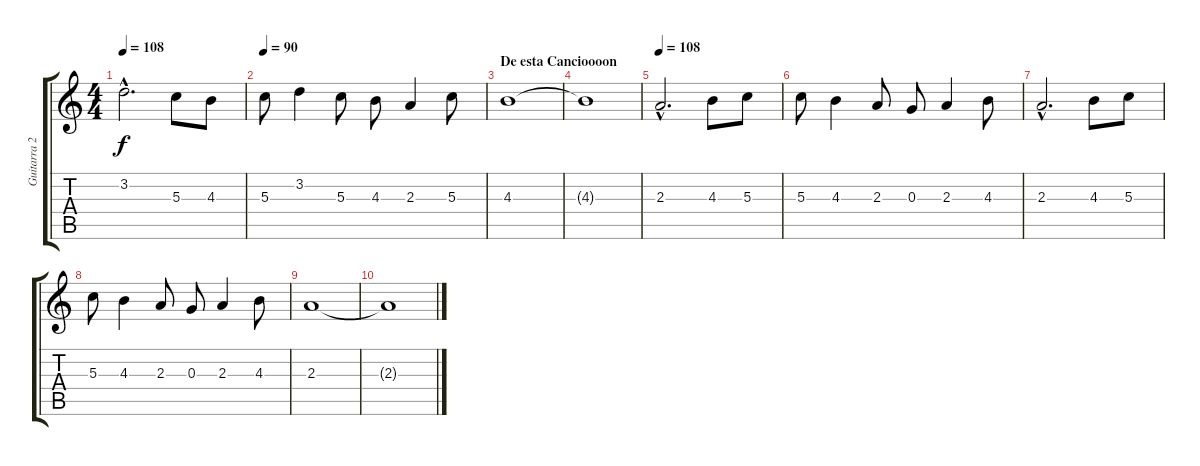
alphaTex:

\track ("Guitarra 2" "Guitarra 2") {instrument acousticguitarsteel}
\staff {score tabs}
\tuning (E4 B3 G3 D3 A2 E2) {hide}
\ts (4 4)
\tempo 108
\clef g2
\ks c
3.2{hac}.2{d dy f} 5.3.8 4.3.8 |
\tempo 90
5.3.8 3.2.4 5.3.8 4.3.8 2.3.4 5.3.8 |
\section ("" "De esta Cancioooon")
4.3.1 |
4.3{t}.1 |
\tempo 108
2.3{hac}.2{d} 4.3.8 5.3.8 |
5.3.8 4.3.4 2.3.8 0.3.8 2.3.4 4.3.8 |
2.3{hac}.2{d} 4.3.8 5.3.8 |
5.3.8 4.3.4 2.3.8 0.3.8 2.3.4 4.3.8 |
2.3.1 |
2.3{t}.1
